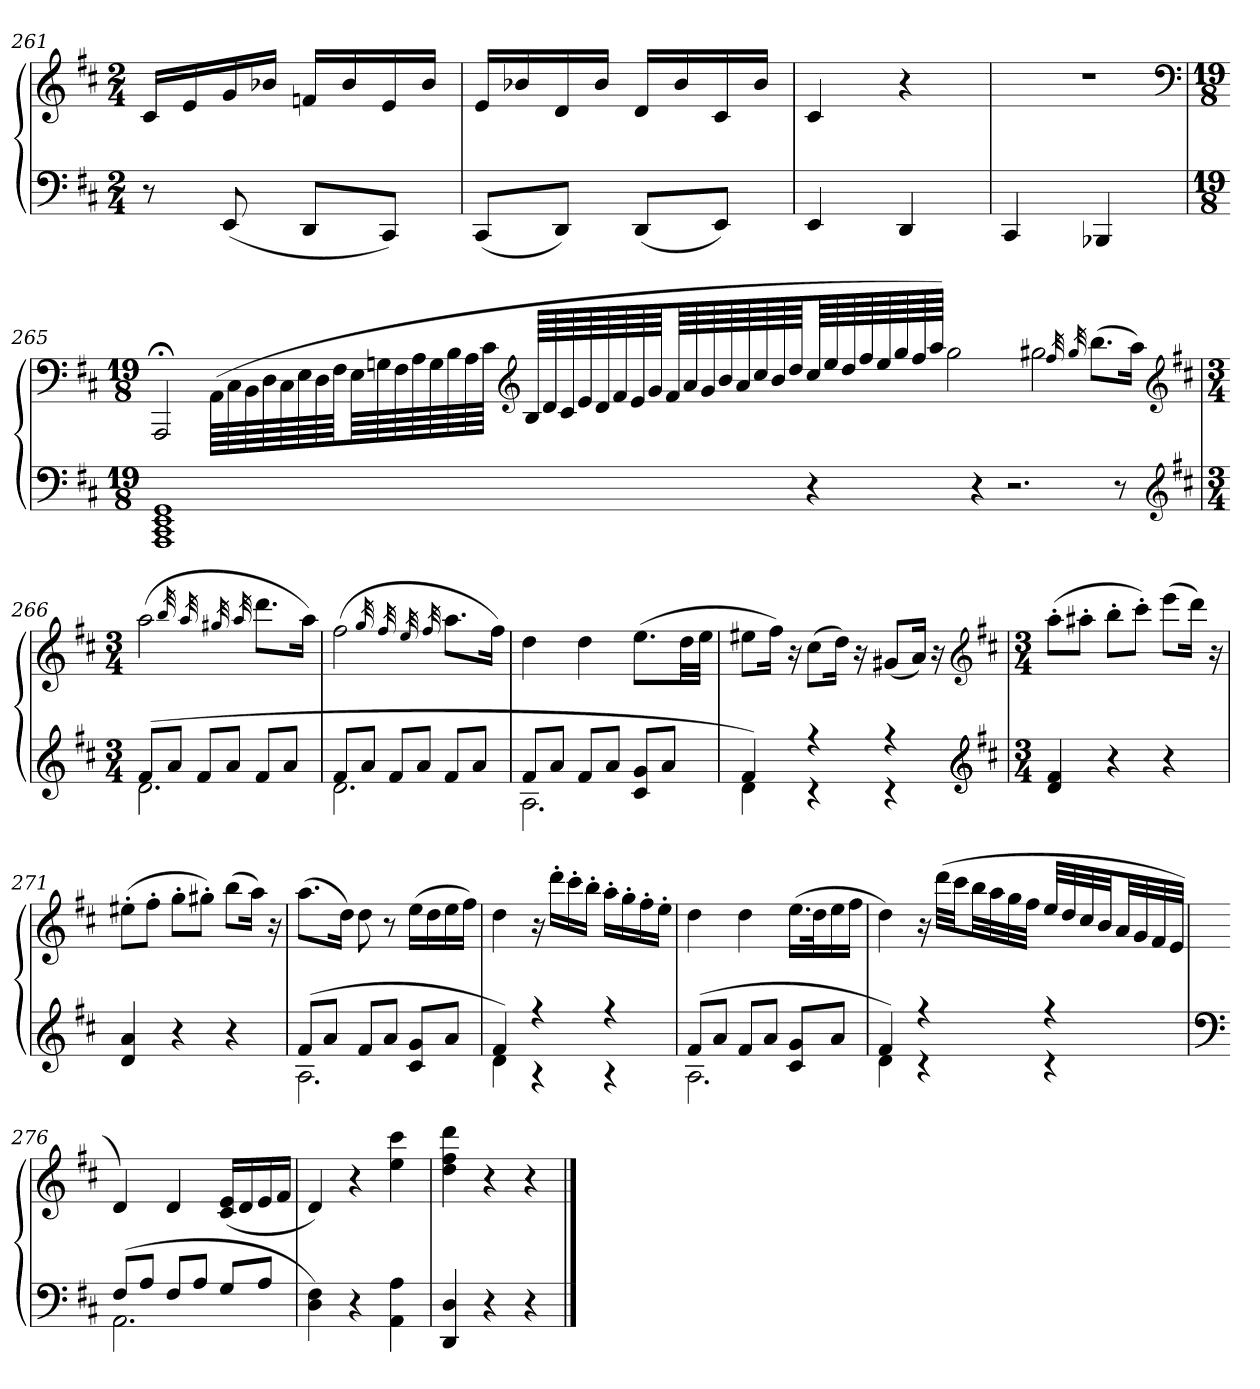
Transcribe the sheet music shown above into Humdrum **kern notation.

**kern	**kern
*part1	*part1
*staff2	*staff1
*clefF4	*clefG2
*k[f#c#]	*k[f#c#]
*D:	*D:
*M2/4	*M2/4
=261	=261
8r	16c#LL
.	16e
(8EE	16g
.	16b-XJJ
8DDL	16fnLL
.	16b-
8CC#J)	16e
.	16b-JJ
=262	=262
(8CC#L	16eLL
.	16b-X
8DDJ)	16d
.	16b-JJ
(8DDL	16dLL
.	16b-
8EEJ)	16c#
.	16b-JJ
=263	=263
4EE	4c#
4DD	4r
=264	=264
4CC#	2r
4BBB-X	.
*	*clefF4
=265	=265
*M19/8	*M19/8
1AAA 1CC# 1EE 1GG	2AAA;<
.	(64AALLLL
.	64C#
.	64BB
.	64D
.	64C#
.	64E
.	64D
.	64F#JJJ
.	64ELLL
.	64Gn
.	64F#
.	64A
.	64G
.	64B
.	64A
.	64c#JJJJ
*	*clefG2
.	64BLLLL
.	64d
.	64c#
.	64e
.	64d
.	64f#
.	64e
.	64gJJJ
.	64f#LLL
.	64a
.	64g
.	64b
.	64a
.	64cc#
.	64b
.	64ddJJJ
4r	64cc#LLL
.	64ee
.	64dd
.	64ff#
.	64ee
.	64gg
.	64ff#
.	64aaJJJJ)
.	2gg
4r	.
2.r	.
.	2gg#X
.	32qff#
.	32qgg#
.	(8.bbL
8r	.
.	16aaJk)
*clefG2	*clefG2
*k[f#c#]	*k[f#c#]
*D:	*D:
=266	=266
*M3/4	*M3/4
*^	*
(8f#L	2.d	(2aa
8aJ	.	.
8f#L	.	.
8aJ	.	.
.	.	32qbb
.	.	32qaa
.	.	32qgg#X
.	.	32qaa
8f#L	.	8.dddL
8aJ	.	.
.	.	16aaJk)
=267	=267	=267
8f#L	2.d	(2ff#
8aJ	.	.
8f#L	.	.
8aJ	.	.
.	.	32qgg
.	.	32qff#
.	.	32qee
.	.	32qff#
8f#L	.	8.aaL
8aJ	.	.
.	.	16ff#Jk)
=268	=268	=268
8f#L	2.A	4dd
8aJ	.	.
8f#L	.	4dd
8aJ	.	.
8c# 8gL	.	(8.eeL
8aJ	.	.
.	.	32ddLL
.	.	32eeJJJ
=269	=269	=269
4f#)	4d	8ee#XL
.	.	16ff#Jk)
.	.	16r
4r	4r	(8cc#L
.	.	16ddJk)
.	.	16r
4r	4r	(8g#XL
.	.	16aJk)
.	.	16r
*v	*v	*
*clefG2	*clefG2
*k[f#c#]	*k[f#c#]
*D:	*D:
=270	=270
*M3/4	*M3/4
4d 4f#	(8aa'L
.	8aa#X'J
4r	8bb'L
.	8ccc#'J)
4r	(8eeeL
.	16dddJk)
.	16r
=271	=271
4d 4a	(8ee#X'L
.	8ff#'J
4r	8gg'L
.	8gg#X'J)
4r	(8bbL
.	16aaJk)
.	16r
=272	=272
*^	*
(8f#L	2.A	(8.aaL
8aJ	.	.
.	.	16ddJk)
8f#L	.	8dd
8aJ	.	8r
8c# 8gL	.	(16eeLL
.	.	16dd
8aJ	.	16ee
.	.	16ff#JJ)
=273	=273	=273
4f#)	4d	4dd
4r	4r	16r
.	.	16ddd'LL
.	.	16ccc#'
.	.	16bb'JJ
4r	4r	16aa'LL
.	.	16gg'
.	.	16ff#'
.	.	16ee'JJ
=274	=274	=274
(8f#L	2.A	4dd
8aJ	.	.
8f#L	.	4dd
8aJ	.	.
8c# 8gL	.	(16.eeLL
.	.	32ddK
8aJ	.	16ee
.	.	16ff#JJ
=275	=275	=275
4f#)	4d	4dd)
4r	4r	16r
.	.	(32dddLLL
.	.	32ccc#JJ
.	.	32bbLL
.	.	32aa
.	.	32gg
.	.	32ff#JJJ
4r	4r	32eeLLL
.	.	32dd
.	.	32cc#
.	.	32bJJ
.	.	32aLL
.	.	32g
.	.	32f#
.	.	32eJJJ
=276	=276	=276
*clefF4	*	*
(8F#L	2.AA	4d)
8AJ	.	.
8F#L	.	4d
8AJ	.	.
8GL	.	(16c# 16eLL
.	.	16d
8AJ	.	16e
.	.	16f#JJ
*v	*v	*
=277	=277
4D 4F#)	4d)
4r	4r
4AA 4A	4ee 4ccc#
=278	=278
4DD 4D	4dd 4ff# 4ddd
4r	4r
4r	4r
==	==
*-	*-
